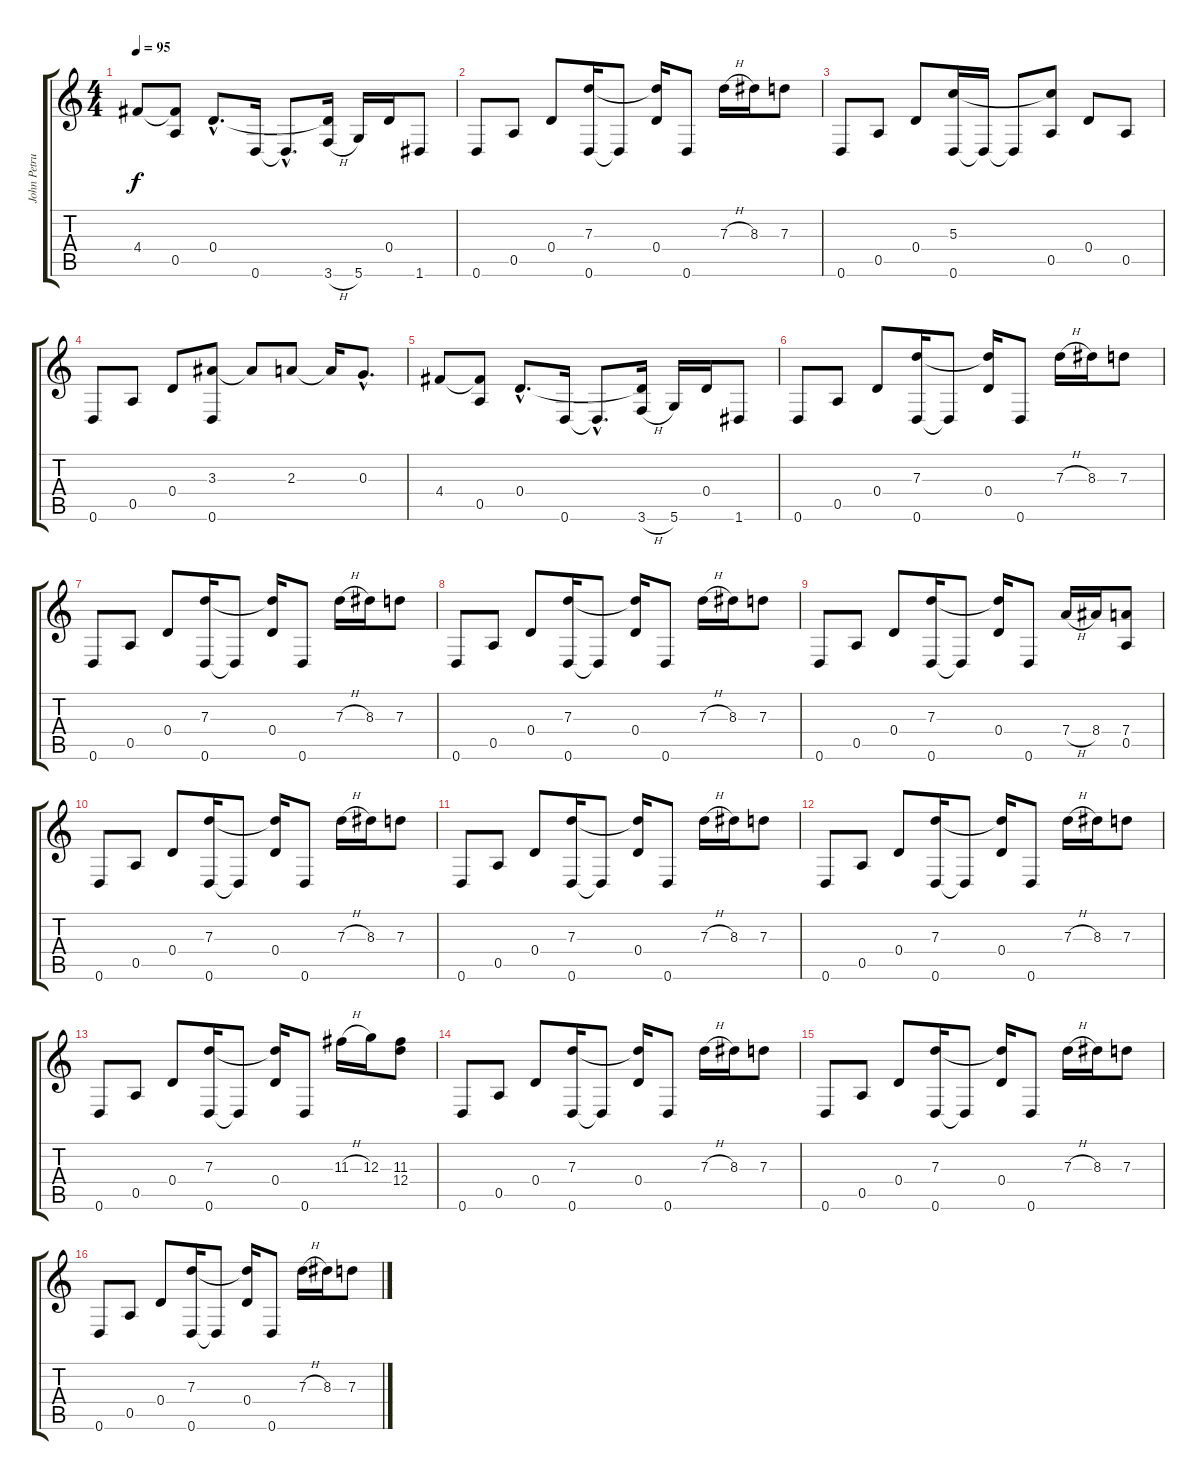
\track ("John Petrucci" "John Petru") {instrument distortionguitar}
\staff {score tabs}
\tuning (E4 B3 G3 D3 A2 D2) {hide}
\ts (4 4)
\tempo 95
\clef g2
\ks c
4.4.8{dy f} (4.4{t} 0.5).8 0.4{hac}.8{d} 0.6.16 0.6{hac t}.8{d} (0.4{t} 3.6{h}).16 5.6.16 0.4.16 1.6.8 |
0.6.8 0.5.8 0.4.8 (7.3 0.6).16 0.6{t}.8 (7.3{t} 0.4).16 0.6.8 7.3{h}.16 8.3.16 7.3.8 |
0.6.8 0.5.8 0.4.8 (5.3 0.6).16 0.6{t}.16 0.6{t}.8 (5.3{t} 0.5).8 0.4.8 0.5.8 |
0.6.8 0.5.8 0.4.8 (3.3 0.6).8 3.3{t}.8 2.3.8 2.3{t}.16 0.3{hac}.8{d} |
4.4.8 (4.4{t} 0.5).8 0.4{hac}.8{d} 0.6.16 0.6{hac t}.8{d} (0.4{t} 3.6{h}).16 5.6.16 0.4.16 1.6.8 |
0.6.8 0.5.8 0.4.8 (7.3 0.6).16 0.6{t}.8 (7.3{t} 0.4).16 0.6.8 7.3{h}.16 8.3.16 7.3.8 |
0.6.8 0.5.8 0.4.8 (7.3 0.6).16 0.6{t}.8 (7.3{t} 0.4).16 0.6.8 7.3{h}.16 8.3.16 7.3.8 |
0.6.8 0.5.8 0.4.8 (7.3 0.6).16 0.6{t}.8 (7.3{t} 0.4).16 0.6.8 7.3{h}.16 8.3.16 7.3.8 |
0.6.8 0.5.8 0.4.8 (7.3 0.6).16 0.6{t}.8 (7.3{t} 0.4).16 0.6.8 7.4{h}.16 8.4.16 (7.4 0.5).8 |
0.6.8 0.5.8 0.4.8 (7.3 0.6).16 0.6{t}.8 (7.3{t} 0.4).16 0.6.8 7.3{h}.16 8.3.16 7.3.8 |
0.6.8 0.5.8 0.4.8 (7.3 0.6).16 0.6{t}.8 (7.3{t} 0.4).16 0.6.8 7.3{h}.16 8.3.16 7.3.8 |
0.6.8 0.5.8 0.4.8 (7.3 0.6).16 0.6{t}.8 (7.3{t} 0.4).16 0.6.8 7.3{h}.16 8.3.16 7.3.8 |
0.6.8 0.5.8 0.4.8 (7.3 0.6).16 0.6{t}.8 (7.3{t} 0.4).16 0.6.8 11.3{h}.16 12.3.16 (11.3 12.4).8 |
0.6.8 0.5.8 0.4.8 (7.3 0.6).16 0.6{t}.8 (7.3{t} 0.4).16 0.6.8 7.3{h}.16 8.3.16 7.3.8 |
0.6.8 0.5.8 0.4.8 (7.3 0.6).16 0.6{t}.8 (7.3{t} 0.4).16 0.6.8 7.3{h}.16 8.3.16 7.3.8 |
0.6.8 0.5.8 0.4.8 (7.3 0.6).16 0.6{t}.8 (7.3{t} 0.4).16 0.6.8 7.3{h}.16 8.3.16 7.3.8
